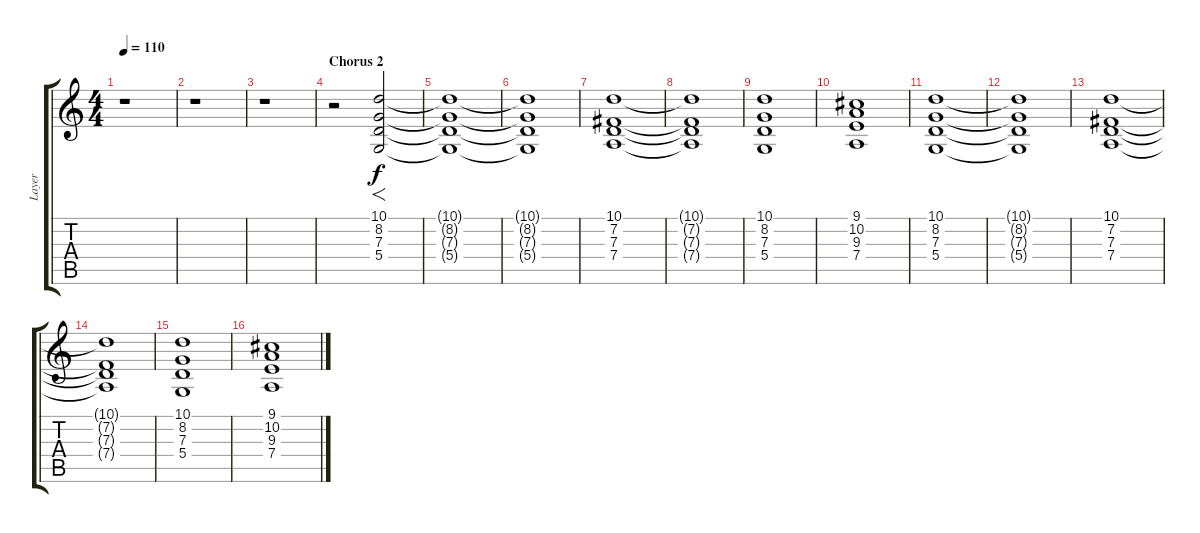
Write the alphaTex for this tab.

\track ("Layer" "Layer") {instrument synthstrings1}
\staff {score tabs}
\tuning (E4 B3 G3 D3 A2 E2) {hide}
\ts (4 4)
\tempo 110
\clef g2
\ks c
r.1{dy f} |
r.1 |
r.1 |
\section ("" "Chorus 2")
r.2 (10.1 8.2 7.3 5.4).2{f} |
(10.1{t} 8.2{t} 7.3{t} 5.4{t}).1 |
(10.1{t} 8.2{t} 7.3{t} 5.4{t}).1 |
(10.1 7.2 7.3 7.4).1 |
(10.1{t} 7.2{t} 7.3{t} 7.4{t}).1 |
(10.1 8.2 7.3 5.4).1 |
(9.1 10.2 9.3 7.4).1 |
(10.1 8.2 7.3 5.4).1 |
(10.1{t} 8.2{t} 7.3{t} 5.4{t}).1 |
(10.1 7.2 7.3 7.4).1 |
(10.1{t} 7.2{t} 7.3{t} 7.4{t}).1 |
(10.1 8.2 7.3 5.4).1 |
(9.1 10.2 9.3 7.4).1
